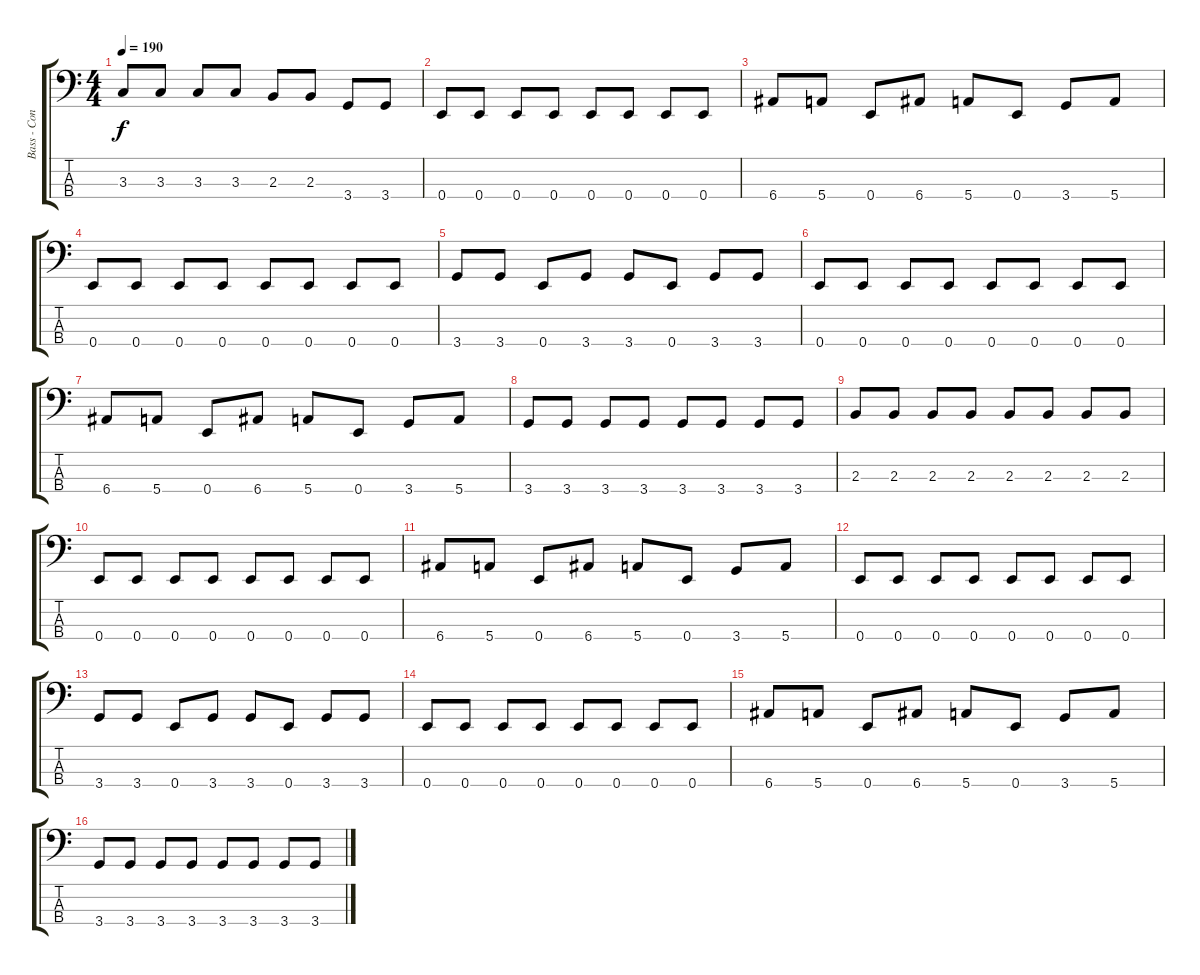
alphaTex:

\track ("Bass - Cone" "Bass - Con") {instrument electricbassfinger}
\staff {score tabs}
\tuning (G2 D2 A1 E1) {hide}
\ts (4 4)
\tempo 190
\clef f4
\ks c
3.3.8{dy f} 3.3.8 3.3.8 3.3.8 2.3.8 2.3.8 3.4.8 3.4.8 |
0.4.8 0.4.8 0.4.8 0.4.8 0.4.8 0.4.8 0.4.8 0.4.8 |
6.4.8 5.4.8 0.4.8 6.4.8 5.4.8 0.4.8 3.4.8 5.4.8 |
0.4.8 0.4.8 0.4.8 0.4.8 0.4.8 0.4.8 0.4.8 0.4.8 |
3.4.8 3.4.8 0.4.8 3.4.8 3.4.8 0.4.8 3.4.8 3.4.8 |
0.4.8 0.4.8 0.4.8 0.4.8 0.4.8 0.4.8 0.4.8 0.4.8 |
6.4.8 5.4.8 0.4.8 6.4.8 5.4.8 0.4.8 3.4.8 5.4.8 |
3.4.8 3.4.8 3.4.8 3.4.8 3.4.8 3.4.8 3.4.8 3.4.8 |
2.3.8 2.3.8 2.3.8 2.3.8 2.3.8 2.3.8 2.3.8 2.3.8 |
0.4.8 0.4.8 0.4.8 0.4.8 0.4.8 0.4.8 0.4.8 0.4.8 |
6.4.8 5.4.8 0.4.8 6.4.8 5.4.8 0.4.8 3.4.8 5.4.8 |
0.4.8 0.4.8 0.4.8 0.4.8 0.4.8 0.4.8 0.4.8 0.4.8 |
3.4.8 3.4.8 0.4.8 3.4.8 3.4.8 0.4.8 3.4.8 3.4.8 |
0.4.8 0.4.8 0.4.8 0.4.8 0.4.8 0.4.8 0.4.8 0.4.8 |
6.4.8 5.4.8 0.4.8 6.4.8 5.4.8 0.4.8 3.4.8 5.4.8 |
3.4.8 3.4.8 3.4.8 3.4.8 3.4.8 3.4.8 3.4.8 3.4.8
